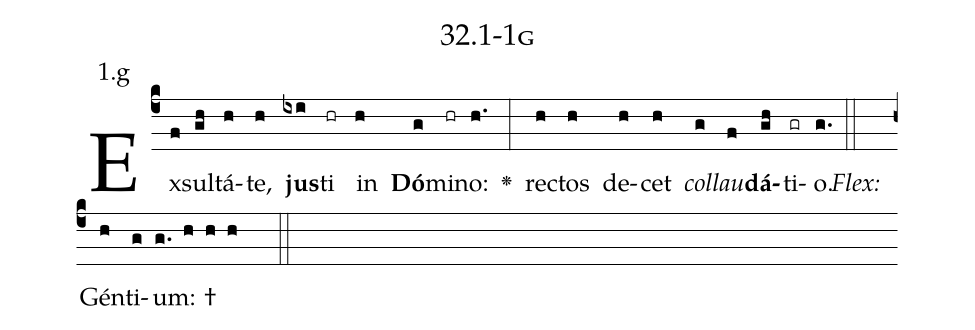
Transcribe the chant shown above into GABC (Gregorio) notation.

name: 32.1-1g;
annotation: 1.g;
%%
(c4)Ex(f)sul(gh)tá(h)te,(h) <b>jus</b>(ixi)ti(hr) in(h) <b>Dó</b>(g)mi(hr)no:(h.) <v>\greheightstar</v>(:) rec(h)tos(h) de(h)cet(h) <i>col</i>(g)<i>lau</i>(f)<b>dá</b>(gh)ti(gr)o.(g.) (::)
<i>Flex:</i>()  Gén(h)ti(g)um: †(g. h h h  ::)

%E(h) u(h) o(g) u(f) a(gh) e.(g.) (::)
